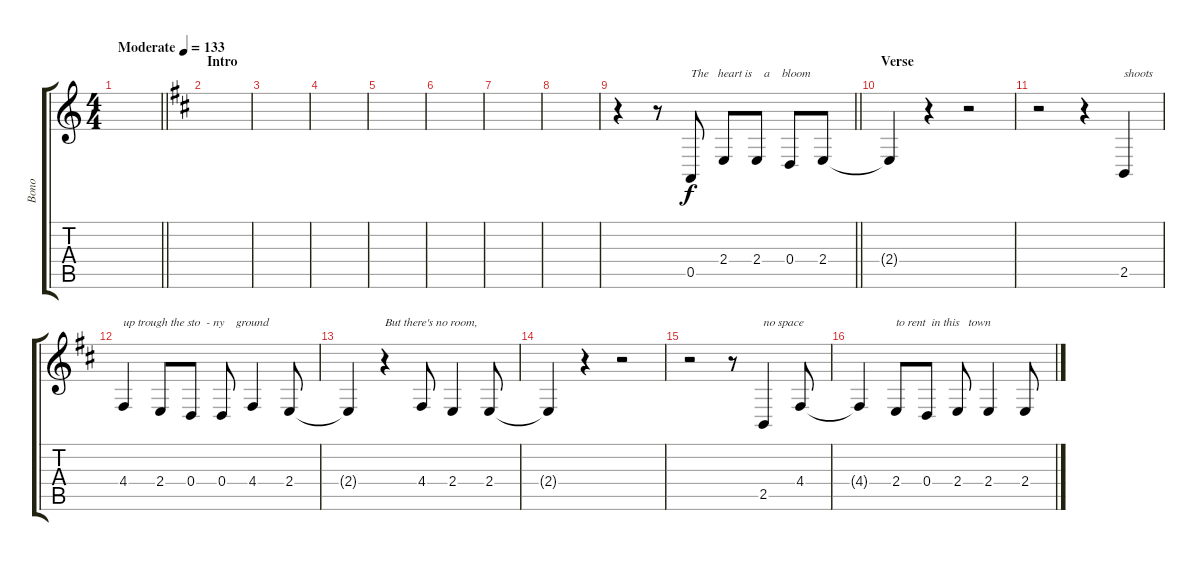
\track ("Bono" "Bono") {instrument pad5bowed}
\staff {score tabs}
\tuning (E4 B3 G3 D3 A2 E2) {hide}
\ts (4 4)
\tempo (133 "Moderate")
\clef g2
\barLineRight lightlight
\ks c
|
\section ("" "Intro")
\ks d
|
|
|
|
|
|
|
\barLineRight lightlight
r.4 r.8 0.5.8{txt "The   heart is    a    bloom"} 2.4.8 2.4.8 0.4.8 2.4.8 |
\section ("" "Verse")
2.4{t}.4 r.4 r.2 |
r.2 r.4 2.5.4{txt "shoots"} |
4.4.4{txt "up trough the sto  - ny    ground"} 2.4.8 0.4.8 0.4.8 4.4.4 2.4.8 |
2.4{t}.4 r.4{txt "But there's no room,"} 4.4.8 2.4.4 2.4.8 |
2.4{t}.4 r.4 r.2 |
r.2 r.8 2.5.4{txt "no space"} 4.4.8 |
4.4{t}.4 2.4.8{txt "to rent  in this   town"} 0.4.8 2.4.8 2.4.4 2.4.8
